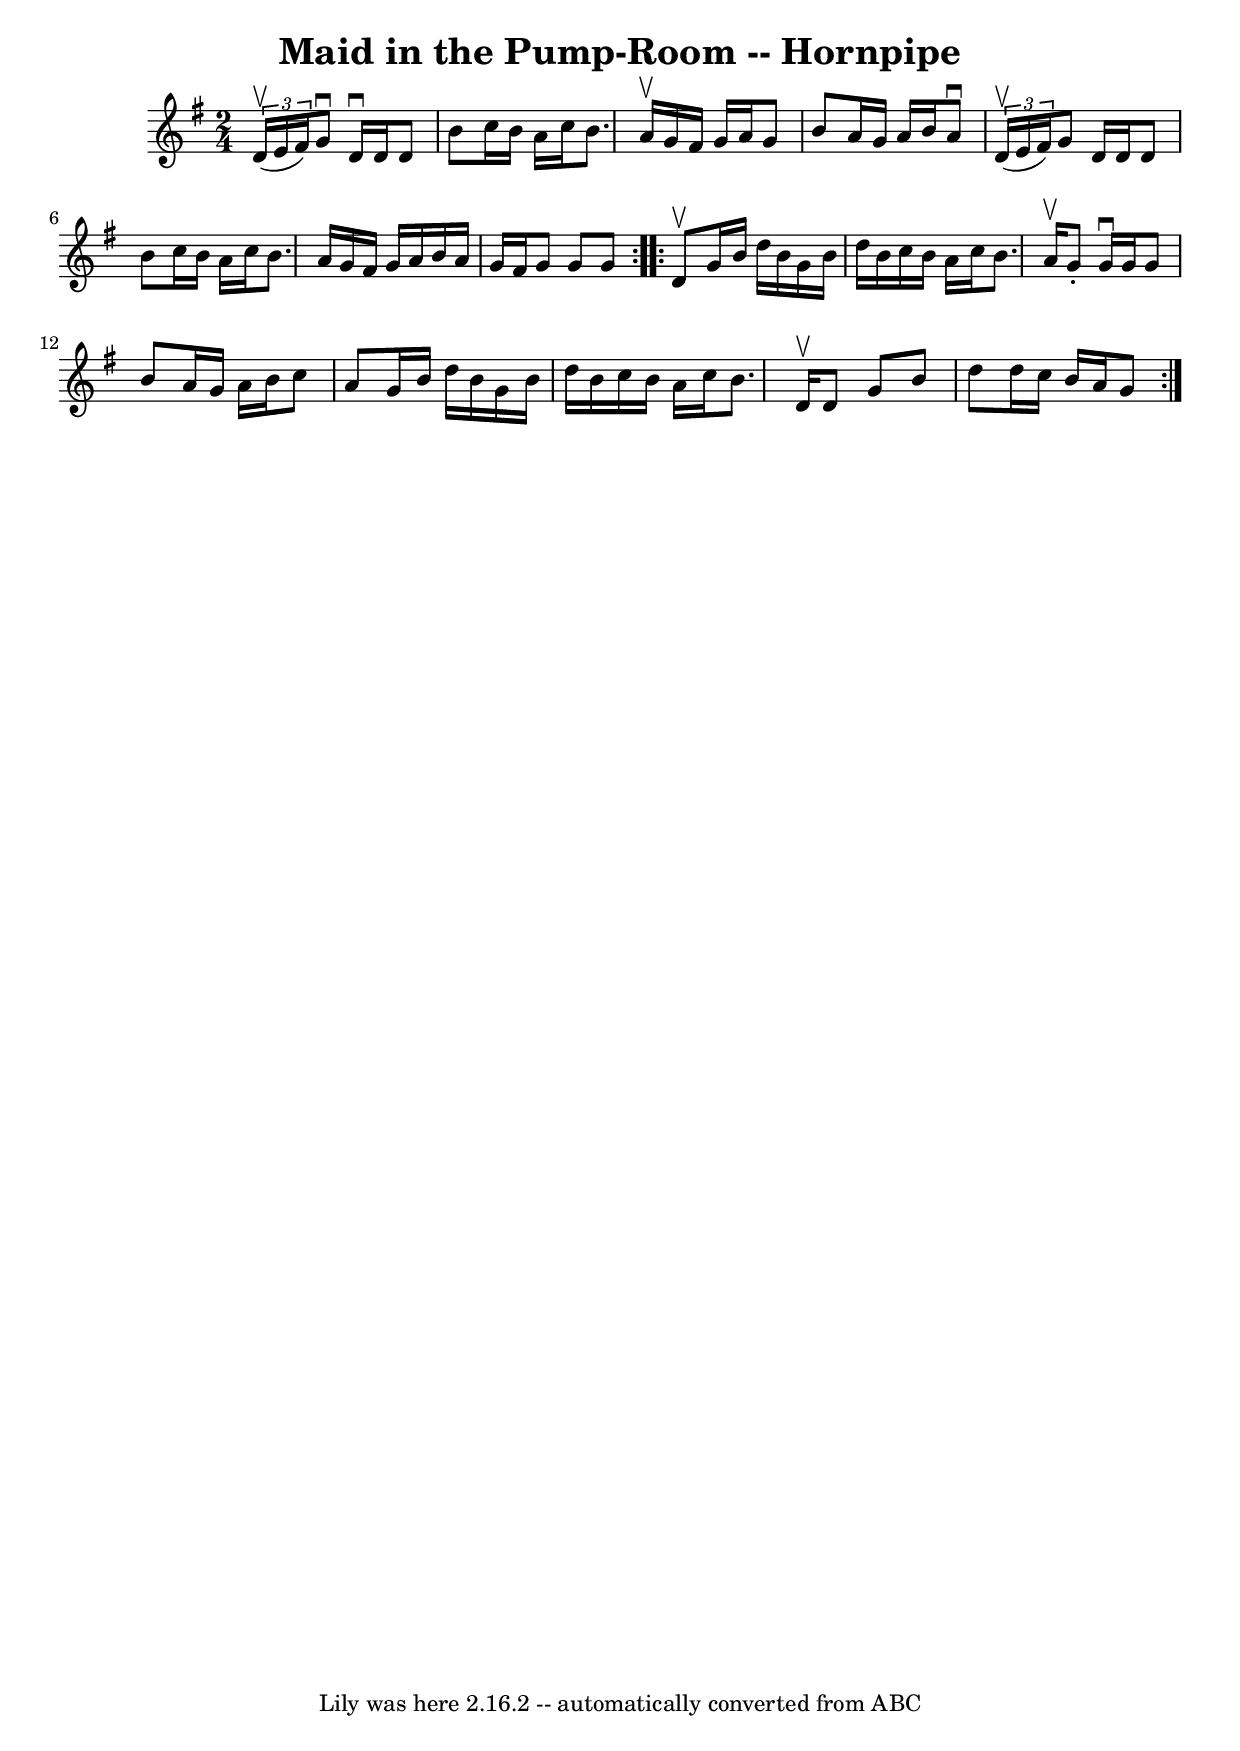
\version "2.16.2"
\include "Mammoth.ily"
\header {
  %% book = "Cole's 1000 Fiddle Tunes"
  crossRefNumber = "1"
  footnotes = ""
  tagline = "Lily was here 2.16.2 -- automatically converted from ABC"
  title = "Maid in the Pump-Room -- Hornpipe"

}
voicedefault =  {



  \repeat volta 2 {

    \time 2/4 
    \key g \major
    \times 2/3 { d'16 (^\upbow e'16 fis'16) 
	       } 
    |
    g'8^\downbow d'16^\downbow d'16 d'8 b'8  |
    
    c''16 b'16 a'16 c''16 b'8. a'16^\upbow |
    g'16    
    fis'16 g'16 a'16 g'8 b'8  |
    a'16 g'16 a'16 b'16   
    a'8^\downbow   \times 2/3 { d'16 (^\upbow e'16 fis'16) 
			      } |
    
    g'8 d'16 d'16 d'8 b'8  |
    c''16 b'16 a'16 c''16  
    b'8. a'16  |
    g'16 fis'16 g'16 a'16 b'16 a'16    
    g'16 fis'16  |
    g'8 g'8 g'8  
  }     
  \repeat volta 2 {
    d'8 
    ^\upbow |
    g'16 b'16 d''16 b'16 g'16 b'16 d''16    
    b'16  |
    c''16 b'16 a'16 c''16 b'8. a'16^\upbow 
    |
    g'8 -. g'16^\downbow g'16 g'8 b'8  |
    a'16    
    g'16 a'16 b'16 c''8 a'8  |
    g'16 b'16 d''16 b'16 
    g'16 b'16 d''16 b'16  |
    c''16 b'16 a'16 c''16    
    b'8. d'16^\upbow |
    d'8 g'8 b'8 d''8  |
    d''16    
    c''16 b'16 a'16 g'8  
  }   

}

\score{
  <<

    \context Staff="default"
    {
      \voicedefault 
      
    }

  >>
  \layout {
    
  }
  \midi {
  }

}
